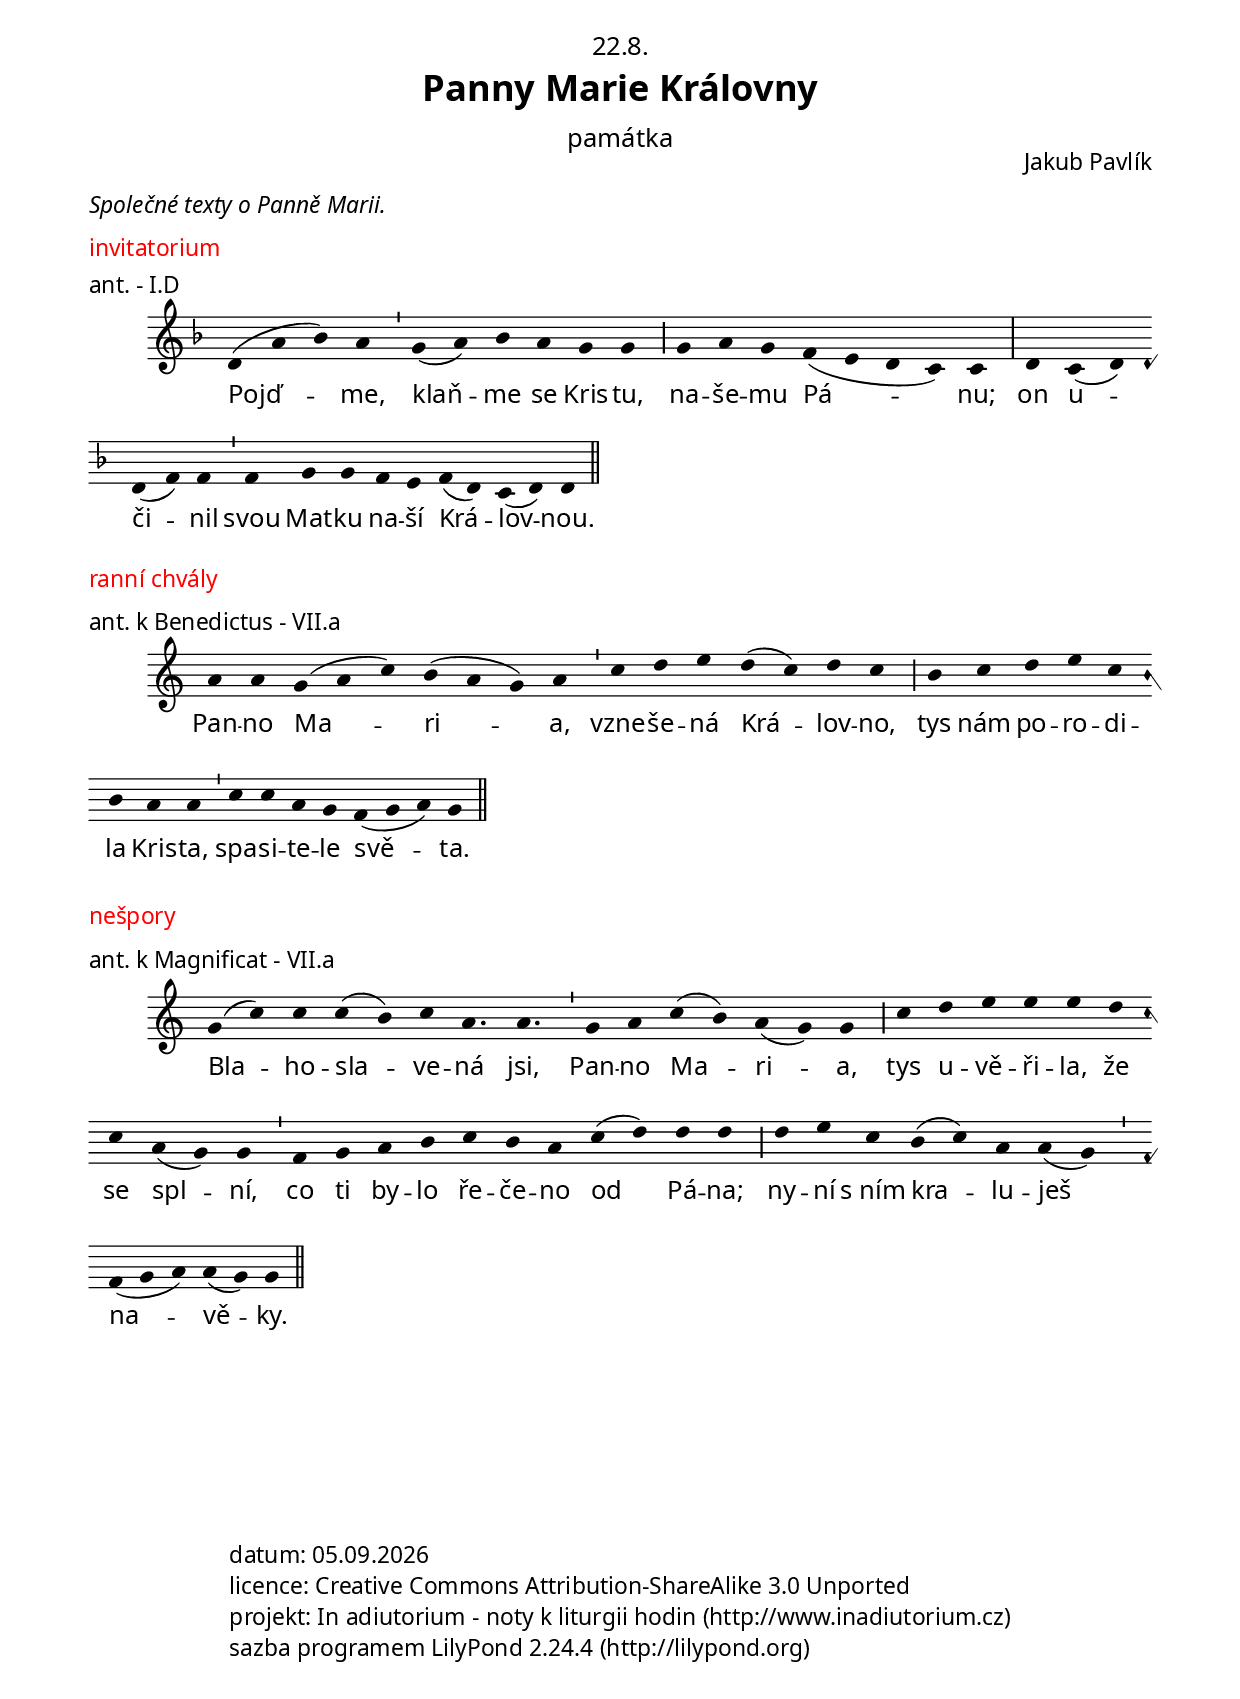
\version "2.15.40"

\include "../spolecne.ly"
\include "../dilyresponsorii.ly"

\header {
  title = \markup\titleSvatek
            "Panny Marie Královny"
            památka
            22.8.
  composer = "Jakub Pavlík"
}

\markup\communia #'(#:maria)

\markup {\nadpisHodinka {"invitatorium"}}

\score {
  \relative c' {
    \choralniRezim
    \key f \major
    d4( a' bes) a \barMin g( a) bes a g g \barMaior
    g a g f( e d c) c \barMax
    d c( d) d( f) f \barMin
    f g g f e f( d) c( d) d \barFinalis
  }
  \addlyrics {
    Pojď -- me, klaň -- me se Kris -- tu,
    na -- še -- mu Pá -- nu;
    on u -- či -- nil
    svou Mat -- ku na -- ší Krá -- lov -- nou.
  }
  \header {
    quid = "ant."
    modus = "I"
    differentia = "D"
    psalmus = ""
    id = "invit"
    piece = \markup {\sestavTitulekBezZalmu}
  }
}

\markup {\nadpisHodinka {"ranní chvály"}}

\score {
  \relative c'' {
    \choralniRezim
    a4 a g( a c) b( a g) a \barMin
    c d e d( c) d c \barMaior
    b c d e c b a a \barMin
    c c a g f( g a) g \barFinalis
  }
  \addlyrics {
    Pan -- no Ma -- ri -- a,
    vzne -- še -- ná Krá -- lov -- no,
    tys nám po -- ro -- di -- la Kris -- ta,
    spa -- si -- te -- le svě -- ta.
  }
  \header {
    quid = "ant. k Benedictus"
    modus = "VII"
    differentia = "a"
    psalmus = ""
    id = "aben"
    piece = \markup {\sestavTitulekBezZalmu}
  }
}

\markup {\nadpisHodinka {"nešpory"}}

\score {
  \relative c'' {
    \choralniRezim
    g4( c) c c( b) c a4. a \barMin
    g4 a c( b) a( g) g \barMaior
    c d e e e d c a( g) g \barMin
    f g a b c b a c( d) d d \barMaior
    d e c b( c) a a( g) \barMin
    f( g a) a( g) g \barFinalis
  }
  \addlyrics {
    Bla -- ho -- sla -- ve -- ná jsi,
    Pan -- no Ma -- ri -- a,
    tys u -- vě -- ři -- la, že se spl -- ní,
    co ti by -- lo ře -- če -- no od Pá -- na;
    ny -- ní s_ním kra -- lu -- ješ
    na -- vě -- ky.
  }
  \header {
    quid = "ant. k Magnificat"
    modus = "VII"
    differentia = "a"
    psalmus = ""
    id = "amag"
    fial = "commune/commune_maria.ly#2ne-amag?zacatek=33"
    piece = \markup {\sestavTitulekBezZalmu}
  }
}